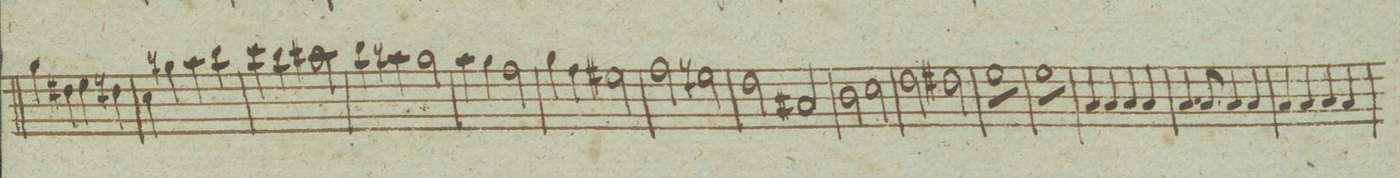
**kern	**dynam
*I"Violoncello.	*
*clefF4	*
*k[]	*
*met(c|)	*
*M2/2	*
4B\	.
4F#X\	.
4G\	.
4Fn\	.
=191	=191
4E\	.
4Bn\	.
4c\	.
4d\	.
=192	=192
4e\	.
4d\	.
2c#X\	.
=193	=193
4d\	.
4cn\	.
2B\	.
=194	=194
4c\	.
4B\	.
2A\	.
=195	=195
4B\	.
4A\	.
2G#X\	.
=196	=196
2A\	.
2Gn\	.
=197	=197
2F\	.
2C#X/	.
=198	=198
2D\	.
2E\	.
=199	=199
2F\	.
2F#X\	.
=200	=200
*tremolo	*
8G\L	.
8G\	.
8G\	.
8G\	.
8G\	.
8G\	.
8G\	.
8G\J	.
=201	=201
8G\L	.
8G\	.
8G\	.
8G\	.
8G\	.
8G\	.
8G\	.
8G\J	.
*Xtremolo	*
=202	=202
4C/	.
4C/	.
4C/	.
4C/	.
=203	=203
4.C/	.
8C/	.
4C/	.
4C/	.
=204	=204
4C/	.
4C/	.
4C/	.
4C/	.
=205	=205
*-	*-
